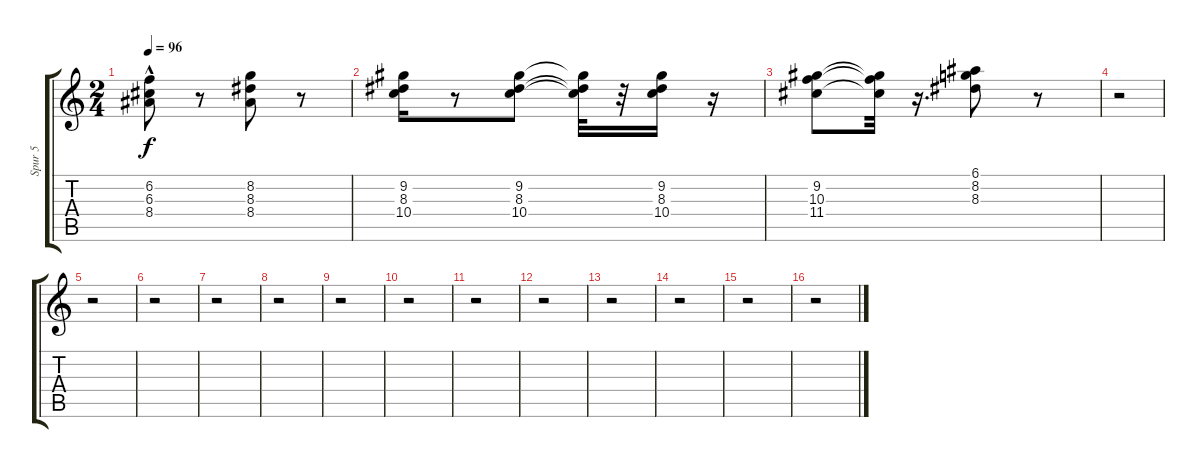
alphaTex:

\track ("Spur 5" "Spur 5") {instrument electricguitarclean}
\staff {score tabs}
\tuning (E4 B3 G3 D3 A2 E2) {hide}
\ts (2 4)
\tempo 96
\clef g2
\ks c
(6.2{hac} 6.3 8.4).8{dy f} r.8 (8.2 8.3 8.4).8 r.8 |
(9.2 8.3 10.4).16 r.8 (9.2 8.3 10.4).8 (9.2{t} 8.3{t} 10.4{t}).32 r.32 (9.2 8.3 10.4).16 r.16 |
(9.2 10.3 11.4).8 (9.2{t} 10.3{t} 11.4{t}).32 r.16{d} (6.1 8.2 8.3).8 r.8 |
r.2 |
r.2 |
r.2 |
r.2 |
r.2 |
r.2 |
r.2 |
r.2 |
r.2 |
r.2 |
r.2 |
r.2 |
r.2
